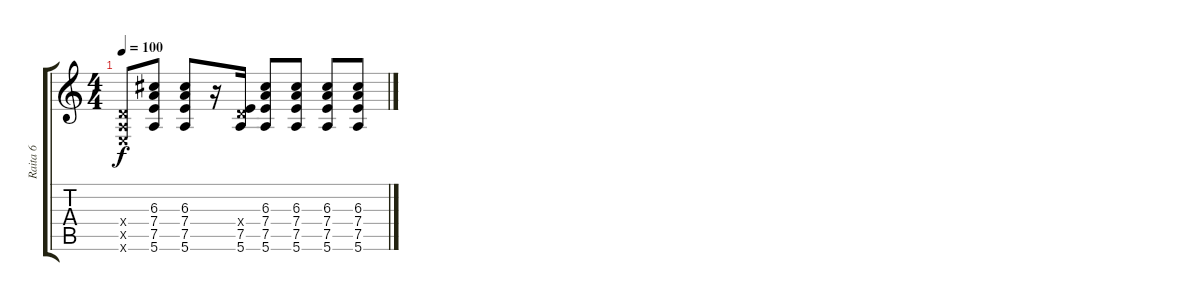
\track ("Raita 6" "Raita 6") {instrument overdrivenguitar}
\staff {score tabs}
\tuning (E4 B3 G3 D3 A2 E2) {hide}
\ts (4 4)
\tempo 100
\clef g2
\ks c
(0.4{x} 0.5{x} 0.6{x}).8{dy f} (6.3 7.4 7.5 5.6).8 (6.3 7.4 7.5 5.6).8 r.16 (0.4{x} 7.5 5.6).16 (6.3 7.4 7.5 5.6).8 (6.3 7.4 7.5 5.6).8 (6.3 7.4 7.5 5.6).8 (6.3 7.4 7.5 5.6).8
